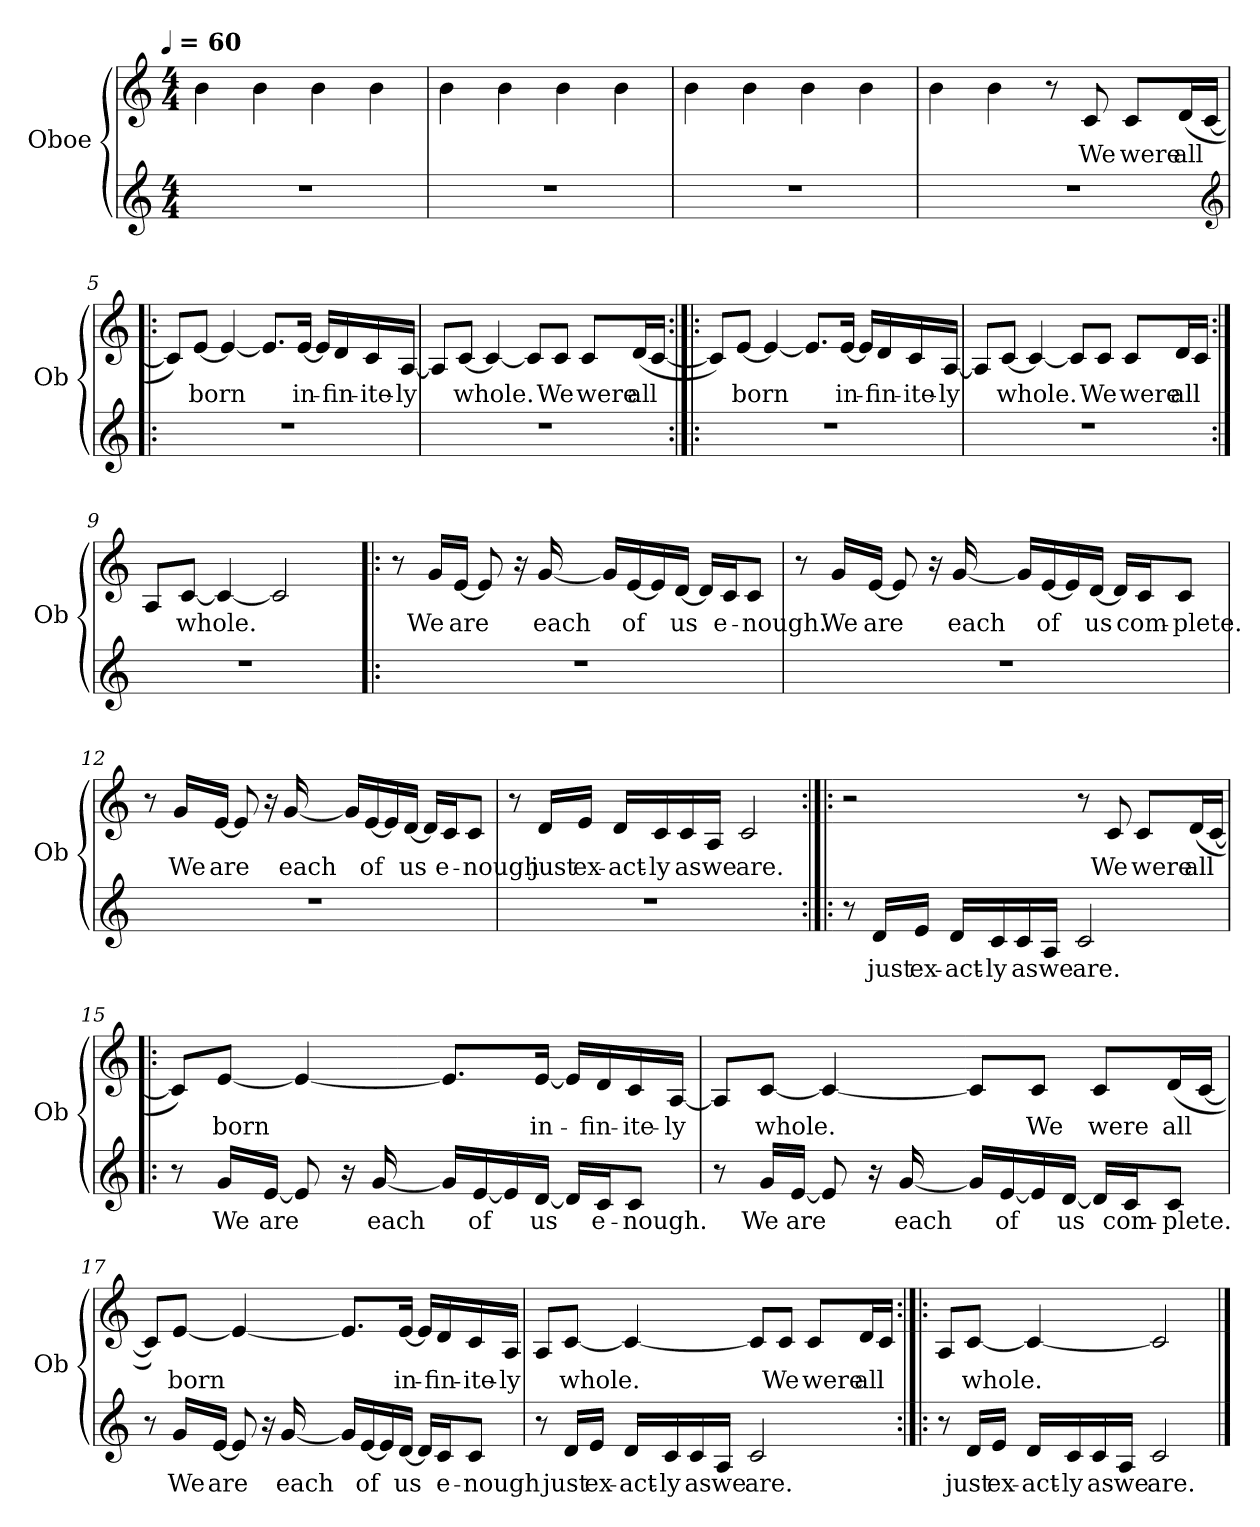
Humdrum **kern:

**kern	**text	**kern	**text
*part2	*part2	*part1	*part1
*staff2	*staff2	*staff1	*staff1
*I"Oboe	*	*I"Oboe	*
*I'Ob	*	*I'Ob	*
*clefG2	*	*clefG2	*
!!LO:TX:omd:t=[quarter] = 60
*M4/4	*	*M4/4	*
*MM60	*	*MM60	*
=1	=1	=1	=1
1r	.	4b	.
.	.	4b	.
.	.	4b	.
.	.	4b	.
=2	=2	=2	=2
1r	.	4b	.
.	.	4b	.
.	.	4b	.
.	.	4b	.
=3	=3	=3	=3
1r	.	4b	.
.	.	4b	.
.	.	4b	.
.	.	4b	.
=4	=4	=4	=4
1r	.	4b	.
.	.	4b	.
.	.	8r	.
.	.	8c	We
.	.	8cL	were
.	.	(16dL	all
.	.	[16cJJ	.
*clefG2	*	*	*
!!LO:LB:g=z
=5!|:	=5!|:	=5!|:	=5!|:
1r	.	8cL])	.
.	.	[8eJ	born
.	.	4e_	.
.	.	8.eL]	.
.	.	[16eJk	in-
.	.	16eLL]	.
.	.	16d	-fin-
.	.	16c	-ite-
.	.	[16AJJ	-ly
=6	=6	=6	=6
1r	.	8AL]	.
.	.	[8cJ	whole.
.	.	4c_	.
.	.	8cL]	.
.	.	8cJ	We
.	.	8cL	were
.	.	(16dL	all
.	.	[16cJJ	.
!!LO:LB:g=z
=7:|!|:	=7:|!|:	=7:|!|:	=7:|!|:
1r	.	8cL])	.
.	.	[8eJ	born
.	.	4e_	.
.	.	8.eL]	.
.	.	[16eJk	in-
.	.	16eLL]	.
.	.	16d	-fin-
.	.	16c	-ite-
.	.	[16AJJ	-ly
=8	=8	=8	=8
1r	.	8AL]	.
.	.	[8cJ	whole.
.	.	4c_	.
.	.	8cL]	.
.	.	8cJ	We
.	.	8cL	were
.	.	16dL	all
.	.	16cJJ	.
=9:|!	=9:|!	=9:|!	=9:|!
1r	.	8AL	.
.	.	[8cJ	whole.
.	.	4c_	.
.	.	2c]	.
!!LO:LB:g=z
=10!|:	=10!|:	=10!|:	=10!|:
1r	.	8r	.
.	.	16gLL	We
.	.	[16eJJ	are
.	.	8e]	.
.	.	16r	.
.	.	[16g	each
.	.	16gLL]	.
.	.	[16e	of
.	.	16e]	.
.	.	[16dJJ	us
.	.	16dLL]	.
.	.	16cJ	e-
.	.	8cJ	-nough.
=11	=11	=11	=11
1r	.	8r	.
.	.	16gLL	We
.	.	[16eJJ	are
.	.	8e]	.
.	.	16r	.
.	.	[16g	each
.	.	16gLL]	.
.	.	[16e	of
.	.	16e]	.
.	.	[16dJJ	us
.	.	16dLL]	.
.	.	16cJ	com-
.	.	8cJ	-plete.
!!LO:LB:g=z
=12	=12	=12	=12
1r	.	8r	.
.	.	16gLL	We
.	.	[16eJJ	are
.	.	8e]	.
.	.	16r	.
.	.	[16g	each
.	.	16gLL]	.
.	.	[16e	of
.	.	16e]	.
.	.	[16dJJ	us
.	.	16dLL]	.
.	.	16cJ	e-
.	.	8cJ	-nough
=13	=13	=13	=13
1r	.	8r	.
.	.	16dLL	just
.	.	16eJJ	ex-
.	.	16dLL	-act-
.	.	16c	-ly
.	.	16c	as
.	.	16AJJ	we
.	.	2c	are.
!!LO:PB:g=z
=14:|!|:	=14:|!|:	=14:|!|:	=14:|!|:
8r	.	2r	.
16dLL	just	.	.
16eJJ	ex-	.	.
16dLL	-act-	.	.
16c	-ly	.	.
16c	as	.	.
16AJJ	we	.	.
2c	are.	8r	.
.	.	8c	We
.	.	8cL	were
.	.	(16dL	all
.	.	[16cJJ	.
=15!|:	=15!|:	=15!|:	=15!|:
8r	.	8cL])	.
16gLL	We	[8eJ	born
[16eJJ	are	.	.
8e]	.	4e_	.
16r	.	.	.
[16g	each	.	.
16gLL]	.	8.eL]	.
[16e	of	.	.
16e]	.	.	.
[16dJJ	us	[16eJk	in-
16dLL]	.	16eLL]	.
16cJ	e-	16d	-fin-
8cJ	-nough.	16c	-ite-
.	.	[16AJJ	-ly
!!LO:LB:g=z
=16	=16	=16	=16
8r	.	8AL]	.
16gLL	We	[8cJ	whole.
[16eJJ	are	.	.
8e]	.	4c_	.
16r	.	.	.
[16g	each	.	.
16gLL]	.	8cL]	.
[16e	of	.	.
16e]	.	8cJ	We
[16dJJ	us	.	.
16dLL]	.	8cL	were
16cJ	com-	.	.
8cJ	-plete.	(16dL	all
.	.	[16cJJ	.
=17	=17	=17	=17
8r	.	8cL])	.
16gLL	We	[8eJ	born
[16eJJ	are	.	.
8e]	.	4e_	.
16r	.	.	.
[16g	each	.	.
16gLL]	.	8.eL]	.
[16e	of	.	.
16e]	.	.	.
[16dJJ	us	[16eJk	in-
16dLL]	.	16eLL]	.
16cJ	e-	16d	-fin-
8cJ	-nough	16c	-ite-
.	.	16AJJ	-ly
!!LO:LB:g=z
=18	=18	=18	=18
8r	.	8AL	.
16dLL	just	[8cJ	whole.
16eJJ	ex-	.	.
16dLL	-act-	4c_	.
16c	-ly	.	.
16c	as	.	.
16AJJ	we	.	.
2c	are.	8cL]	.
.	.	8cJ	We
.	.	8cL	were
.	.	16dL	all
.	.	16cJJ	.
=19:|!|:	=19:|!|:	=19:|!|:	=19:|!|:
8r	.	8AL	.
16dLL	just	[8cJ	whole.
16eJJ	ex-	.	.
16dLL	-act-	4c_	.
16c	-ly	.	.
16c	as	.	.
16AJJ	we	.	.
2c	are.	2c]	.
==	==	==	==
*-	*-	*-	*-
